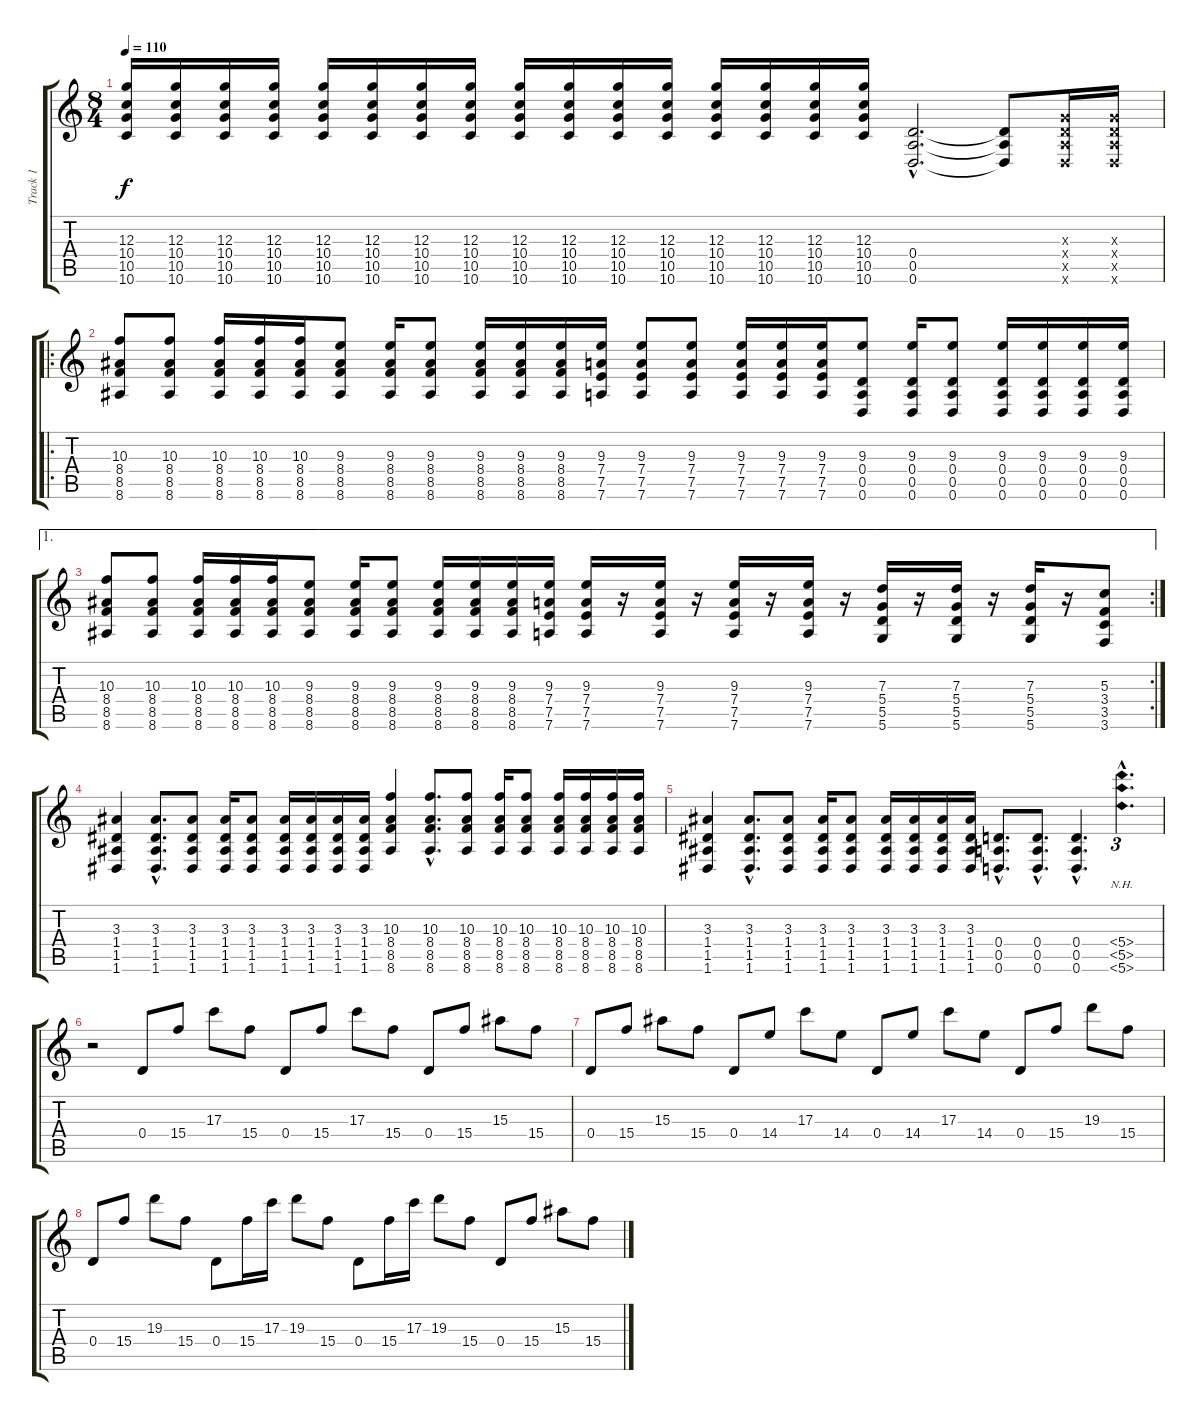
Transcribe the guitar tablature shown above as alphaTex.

\track ("Track 1" "Track 1") {instrument distortionguitar}
\staff {score tabs}
\tuning (E4 B3 G3 D3 A2 D2) {hide}
\ts (8 4)
\tempo 110
\clef g2
\ks c
(12.3 10.4 10.5 10.6).16{dy f} (12.3 10.4 10.5 10.6).16 (12.3 10.4 10.5 10.6).16 (12.3 10.4 10.5 10.6).16 (12.3 10.4 10.5 10.6).16 (12.3 10.4 10.5 10.6).16 (12.3 10.4 10.5 10.6).16 (12.3 10.4 10.5 10.6).16 (12.3 10.4 10.5 10.6).16 (12.3 10.4 10.5 10.6).16 (12.3 10.4 10.5 10.6).16 (12.3 10.4 10.5 10.6).16 (12.3 10.4 10.5 10.6).16 (12.3 10.4 10.5 10.6).16 (12.3 10.4 10.5 10.6).16 (12.3 10.4 10.5 10.6).16 (0.4{hac} 0.5{hac} 0.6{hac}).2{d} (0.4{t} 0.5{t} 0.6{t}).8 (0.3{x} 0.4{x} 0.5{x} 0.6{x}).16 (0.3{x} 0.4{x} 0.5{x} 0.6{x}).16 |
\ro
(10.3 8.4 8.5 8.6).8 (10.3 8.4 8.5 8.6).8 (10.3 8.4 8.5 8.6).16 (10.3 8.4 8.5 8.6).16 (10.3 8.4 8.5 8.6).16 (9.3 8.4 8.5 8.6).8 (9.3 8.4 8.5 8.6).16 (9.3 8.4 8.5 8.6).8 (9.3 8.4 8.5 8.6).16 (9.3 8.4 8.5 8.6).16 (9.3 8.4 8.5 8.6).16 (9.3 7.4 7.5 7.6).16 (9.3 7.4 7.5 7.6).8 (9.3 7.4 7.5 7.6).8 (9.3 7.4 7.5 7.6).16 (9.3 7.4 7.5 7.6).16 (9.3 7.4 7.5 7.6).16 (9.3 0.4 0.5 0.6).8 (9.3 0.4 0.5 0.6).16 (9.3 0.4 0.5 0.6).8 (9.3 0.4 0.5 0.6).16 (9.3 0.4 0.5 0.6).16 (9.3 0.4 0.5 0.6).16 (9.3 0.4 0.5 0.6).16 |
\ae 1
\rc 2
(10.3 8.4 8.5 8.6).8 (10.3 8.4 8.5 8.6).8 (10.3 8.4 8.5 8.6).16 (10.3 8.4 8.5 8.6).16 (10.3 8.4 8.5 8.6).16 (9.3 8.4 8.5 8.6).8 (9.3 8.4 8.5 8.6).16 (9.3 8.4 8.5 8.6).8 (9.3 8.4 8.5 8.6).16 (9.3 8.4 8.5 8.6).16 (9.3 8.4 8.5 8.6).16 (9.3 7.4 7.5 7.6).16 (9.3 7.4 7.5 7.6).16 r.16 (9.3 7.4 7.5 7.6).16 r.16 (9.3 7.4 7.5 7.6).16 r.16 (9.3 7.4 7.5 7.6).16 r.16 (7.3 5.4 5.5 5.6).16 r.16 (7.3 5.4 5.5 5.6).16 r.16 (7.3 5.4 5.5 5.6).16 r.16 (5.3 3.4 3.5 3.6).8 |
(3.3 1.4 1.5 1.6).4 (3.3{hac} 1.4{hac} 1.5{hac} 1.6{hac}).8{d} (3.3 1.4 1.5 1.6).8 (3.3 1.4 1.5 1.6).16 (3.3 1.4 1.5 1.6).8 (3.3 1.4 1.5 1.6).16 (3.3 1.4 1.5 1.6).16 (3.3 1.4 1.5 1.6).16 (3.3 1.4 1.5 1.6).16 (10.3 8.4 8.5 8.6).4 (10.3{hac} 8.4{hac} 8.5{hac} 8.6{hac}).8{d} (10.3 8.4 8.5 8.6).8 (10.3 8.4 8.5 8.6).16 (10.3 8.4 8.5 8.6).8 (10.3 8.4 8.5 8.6).16 (10.3 8.4 8.5 8.6).16 (10.3 8.4 8.5 8.6).16 (10.3 8.4 8.5 8.6).16 |
(3.3 1.4 1.5 1.6).4 (3.3{hac} 1.4{hac} 1.5{hac} 1.6{hac}).8{d} (3.3 1.4 1.5 1.6).8 (3.3 1.4 1.5 1.6).16 (3.3 1.4 1.5 1.6).8 (3.3 1.4 1.5 1.6).16 (3.3 1.4 1.5 1.6).16 (3.3 1.4 1.5 1.6).16 (3.3 1.4 1.5 1.6).16 (0.4{hac} 0.5{hac} 0.6{hac}).8{d} (0.4{hac} 0.5{hac} 0.6{hac}).8{d} (0.4{hac} 0.5{hac} 0.6{hac}).4{d} (5.4{nh hac} 5.5{nh hac} 5.6{nh hac}).4{d tu (3 2)} |
r.2 0.4.8 15.4.8 17.3.8 15.4.8 0.4.8 15.4.8 17.3.8 15.4.8 0.4.8 15.4.8 15.3.8 15.4.8 |
0.4.8 15.4.8 15.3.8 15.4.8 0.4.8 14.4.8 17.3.8 14.4.8 0.4.8 14.4.8 17.3.8 14.4.8 0.4.8 15.4.8 19.3.8 15.4.8 |
0.4.8 15.4.8 19.3.8 15.4.8 0.4.8 15.4.16 17.3.16 19.3.8 15.4.8 0.4.8 15.4.16 17.3.16 19.3.8 15.4.8 0.4.8 15.4.8 15.3.8 15.4.8
